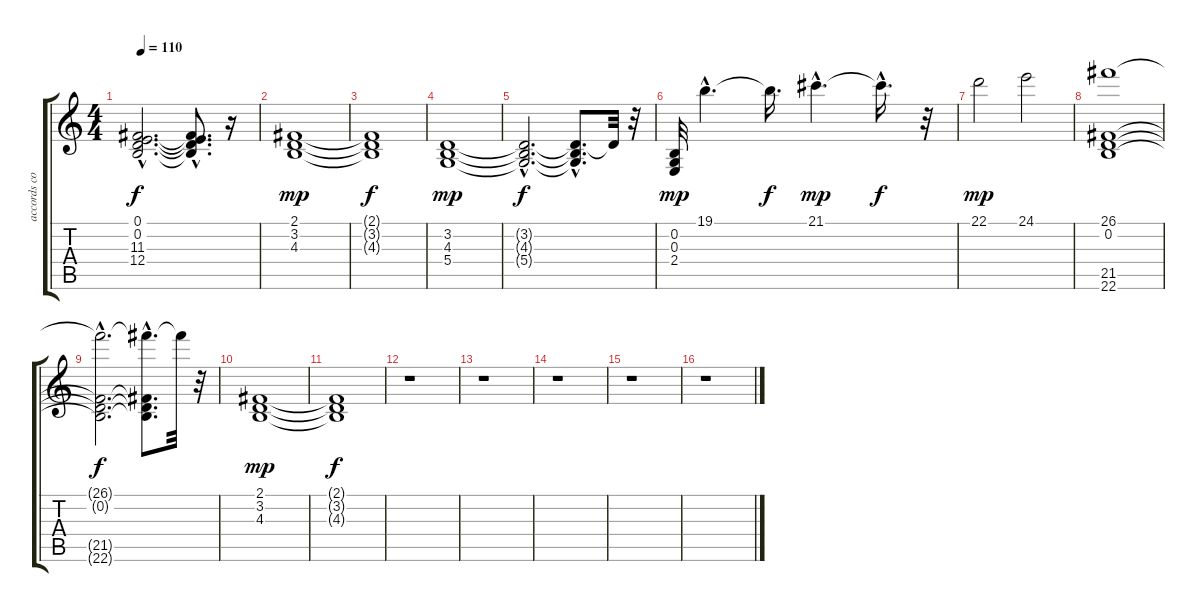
\track ("accords cordes" "accords co") {instrument stringensemble1}
\staff {score tabs}
\tuning (E4 B3 G3 D3 A2 E2) {hide}
\ts (4 4)
\tempo 110
\clef g2
\ks c
(0.1{hac t} 0.2{hac t} 11.3{hac t} 12.4{hac t}).2{d dy f} (0.1{hac t} 0.2{hac t} 11.3{hac t} 12.4{hac t}).8{d} r.16 |
(2.1 3.2 4.3).1{dy mp} |
(2.1{t} 3.2{t} 4.3{t}).1{dy f} |
(3.2 4.3 5.4).1{dy mp} |
(3.2{hac t} 4.3{hac t} 5.4{hac t}).2{d dy f} (3.2{hac t} 4.3{hac t} 5.4{hac t}).8{d} 3.2{t}.32 r.32 |
(0.2 0.3 2.4).32{dy mp} 19.1{hac}.4{d} 19.1{t}.16{d dy f} 21.1{hac}.4{d dy mp} 21.1{hac t}.16{d dy f} r.32 |
22.1.2{dy mp} 24.1.2 |
(26.1 0.2 21.5 22.6).1 |
(26.1{hac t} 0.2{hac t} 21.5{hac t} 22.6{hac t}).2{d dy f} (26.1{hac t} 0.2{hac t} 21.5{hac t} 22.6{hac t}).8{d} 26.1{t}.32 r.32 |
(2.1 3.2 4.3).1{dy mp} |
(2.1{t} 3.2{t} 4.3{t}).1{dy f} |
r.1 |
r.1 |
r.1 |
r.1 |
r.1
